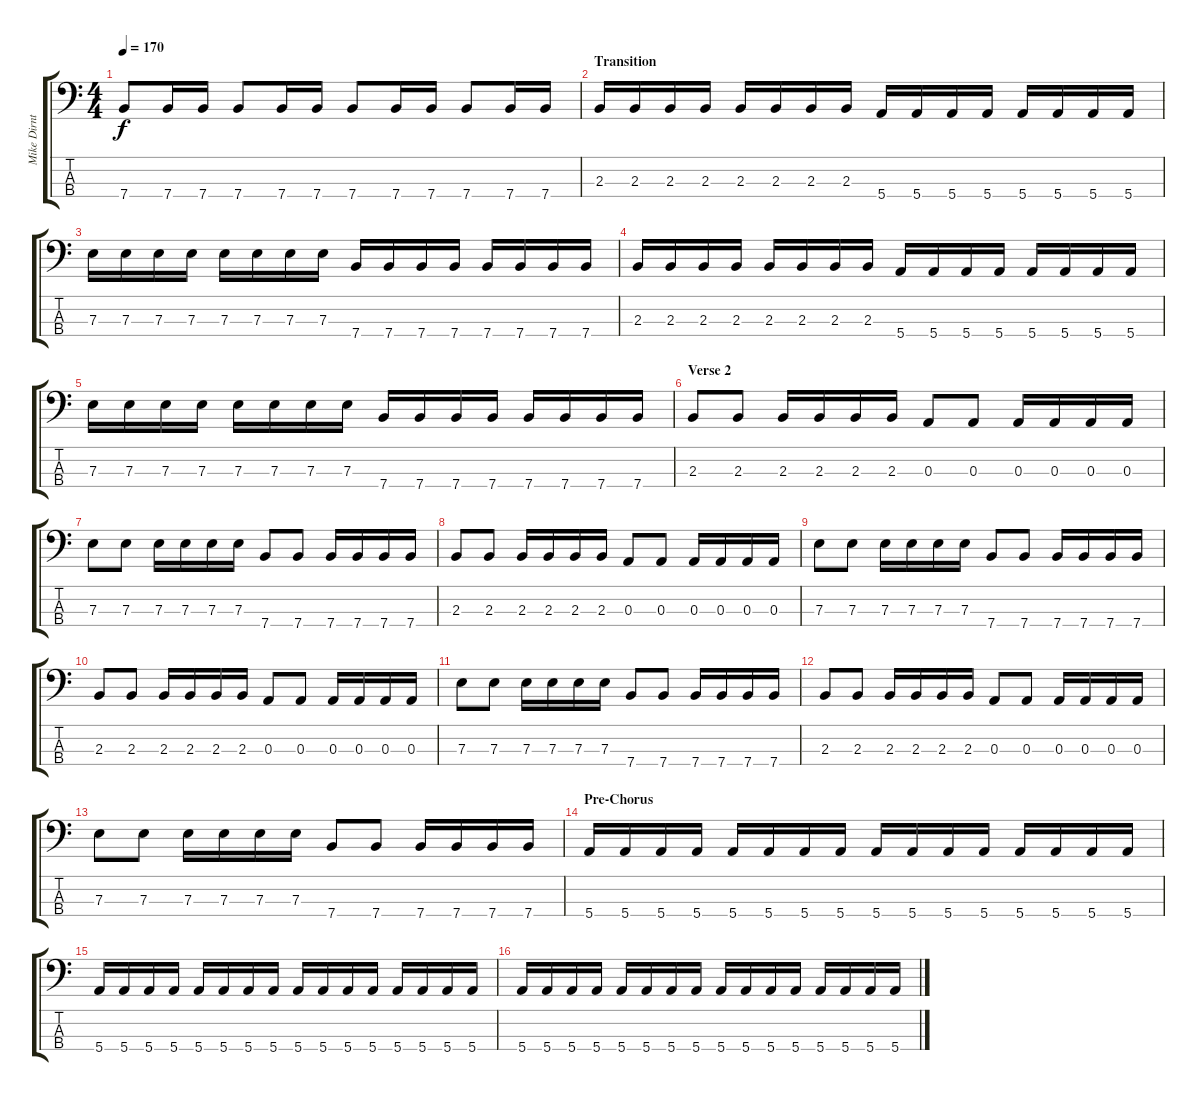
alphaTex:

\track ("Mike Dirnt" "Mike Dirnt") {instrument electricbasspick}
\staff {score tabs}
\tuning (G2 D2 A1 E1) {hide}
\ts (4 4)
\tempo 170
\clef f4
\ks c
7.4.8{dy f} 7.4.16 7.4.16 7.4.8 7.4.16 7.4.16 7.4.8 7.4.16 7.4.16 7.4.8 7.4.16 7.4.16 |
\section ("" "Transition")
2.3.16 2.3.16 2.3.16 2.3.16 2.3.16 2.3.16 2.3.16 2.3.16 5.4.16 5.4.16 5.4.16 5.4.16 5.4.16 5.4.16 5.4.16 5.4.16 |
7.3.16 7.3.16 7.3.16 7.3.16 7.3.16 7.3.16 7.3.16 7.3.16 7.4.16 7.4.16 7.4.16 7.4.16 7.4.16 7.4.16 7.4.16 7.4.16 |
2.3.16 2.3.16 2.3.16 2.3.16 2.3.16 2.3.16 2.3.16 2.3.16 5.4.16 5.4.16 5.4.16 5.4.16 5.4.16 5.4.16 5.4.16 5.4.16 |
7.3.16 7.3.16 7.3.16 7.3.16 7.3.16 7.3.16 7.3.16 7.3.16 7.4.16 7.4.16 7.4.16 7.4.16 7.4.16 7.4.16 7.4.16 7.4.16 |
\section ("" "Verse 2")
2.3.8 2.3.8 2.3.16 2.3.16 2.3.16 2.3.16 0.3.8 0.3.8 0.3.16 0.3.16 0.3.16 0.3.16 |
7.3.8 7.3.8 7.3.16 7.3.16 7.3.16 7.3.16 7.4.8 7.4.8 7.4.16 7.4.16 7.4.16 7.4.16 |
2.3.8 2.3.8 2.3.16 2.3.16 2.3.16 2.3.16 0.3.8 0.3.8 0.3.16 0.3.16 0.3.16 0.3.16 |
7.3.8 7.3.8 7.3.16 7.3.16 7.3.16 7.3.16 7.4.8 7.4.8 7.4.16 7.4.16 7.4.16 7.4.16 |
2.3.8 2.3.8 2.3.16 2.3.16 2.3.16 2.3.16 0.3.8 0.3.8 0.3.16 0.3.16 0.3.16 0.3.16 |
7.3.8 7.3.8 7.3.16 7.3.16 7.3.16 7.3.16 7.4.8 7.4.8 7.4.16 7.4.16 7.4.16 7.4.16 |
2.3.8 2.3.8 2.3.16 2.3.16 2.3.16 2.3.16 0.3.8 0.3.8 0.3.16 0.3.16 0.3.16 0.3.16 |
7.3.8 7.3.8 7.3.16 7.3.16 7.3.16 7.3.16 7.4.8 7.4.8 7.4.16 7.4.16 7.4.16 7.4.16 |
\section ("" "Pre-Chorus")
5.4.16 5.4.16 5.4.16 5.4.16 5.4.16 5.4.16 5.4.16 5.4.16 5.4.16 5.4.16 5.4.16 5.4.16 5.4.16 5.4.16 5.4.16 5.4.16 |
5.4.16 5.4.16 5.4.16 5.4.16 5.4.16 5.4.16 5.4.16 5.4.16 5.4.16 5.4.16 5.4.16 5.4.16 5.4.16 5.4.16 5.4.16 5.4.16 |
5.4.16 5.4.16 5.4.16 5.4.16 5.4.16 5.4.16 5.4.16 5.4.16 5.4.16 5.4.16 5.4.16 5.4.16 5.4.16 5.4.16 5.4.16 5.4.16
